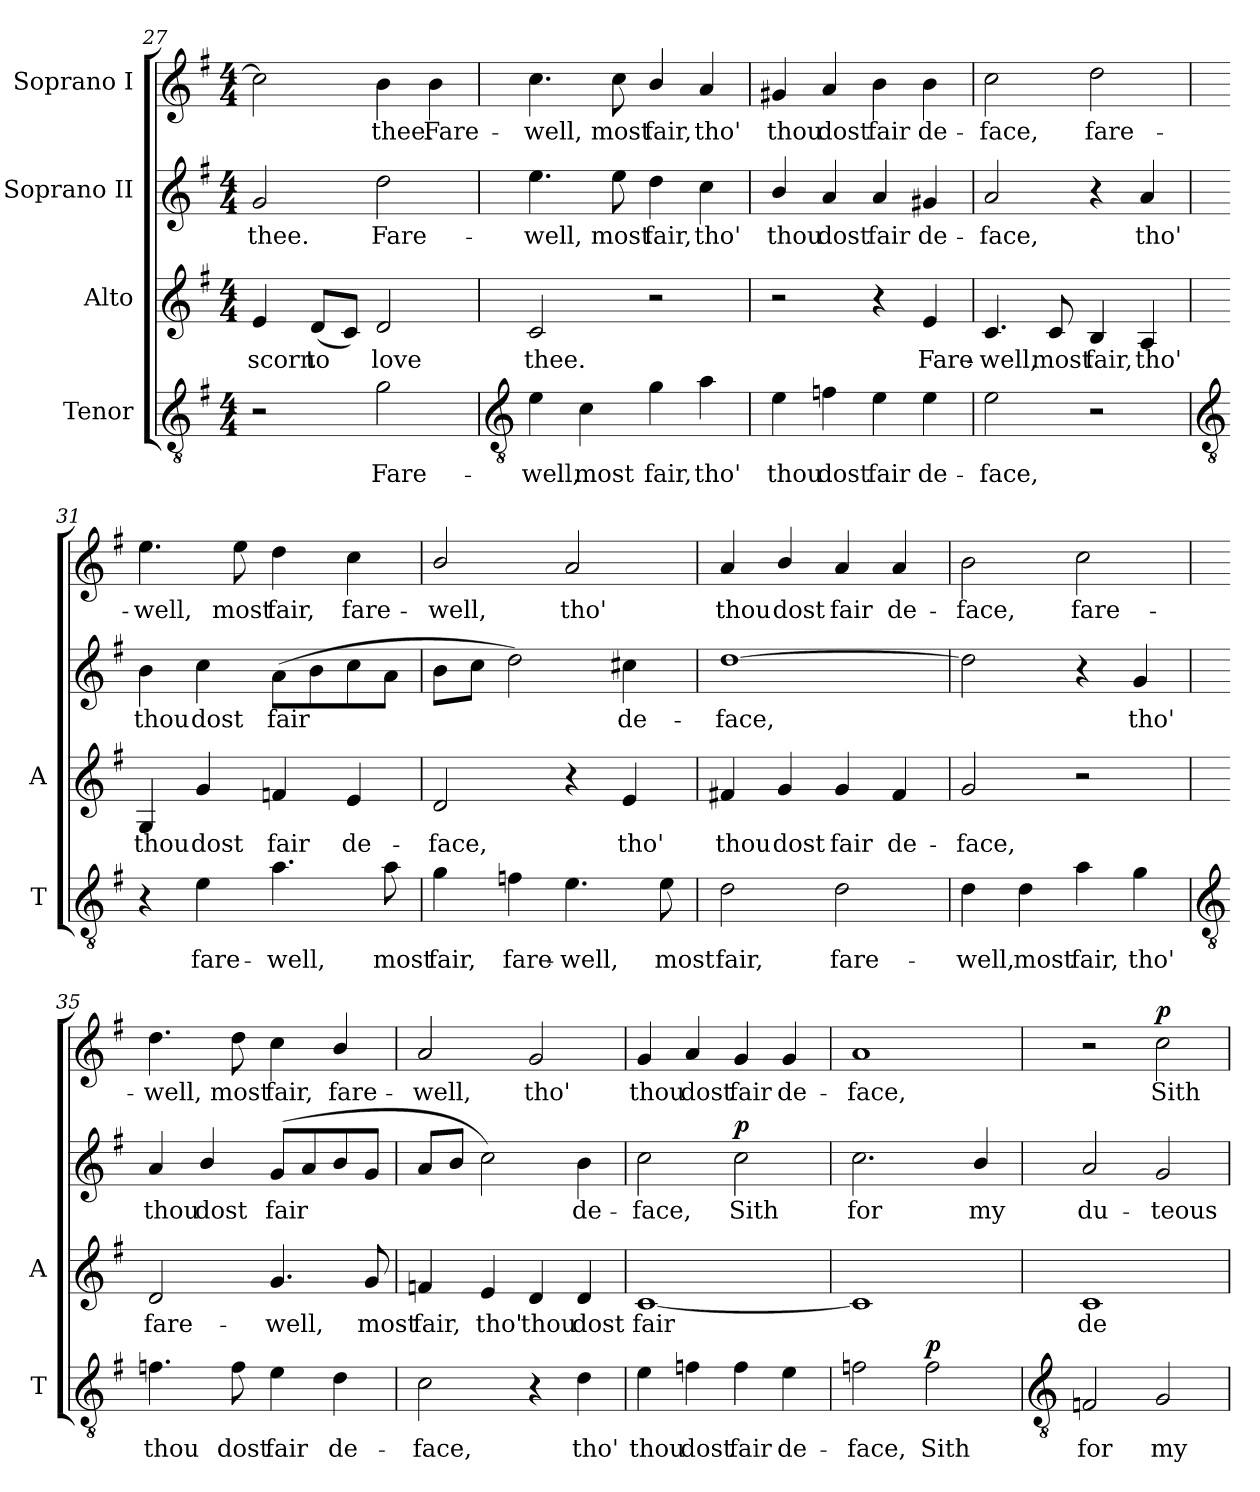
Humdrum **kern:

**kern	**text	**dynam	**kern	**text	**kern	**text	**dynam	**kern	**text	**dynam
*part4	*part4	*part4	*part3	*part3	*part2	*part2	*part2	*part1	*part1	*part1
*staff4	*staff4	*staff4	*staff3	*staff3	*staff2	*staff2	*staff2	*staff1	*staff1	*staff1
*I"Tenor	*	*	*I"Alto	*	*I"Soprano II	*	*	*I"Soprano I	*	*
*I'T	*	*	*I'A	*	*	*	*	*	*	*
*clefGv2	*	*	*clefG2	*	*clefG2	*	*	*clefG2	*	*
*k[f#]	*	*	*k[f#]	*	*k[f#]	*	*	*k[f#]	*	*
*G:	*	*	*G:	*	*G:	*	*	*G:	*	*
*M4/4	*	*	*M4/4	*	*M4/4	*	*	*M4/4	*	*
=27	=27	=27	=27	=27	=27	=27	=27	=27	=27	=27
!	!	!	!	!LO:LY:b	!	!LO:LY:b	!	!	!	!
2r	.	.	4e	scorn	2g	thee.	.	2cc]	.	.
!	!	!	!	!LO:LY:b	!	!	!	!	!	!
.	.	.	(<8dL	to	.	.	.	.	.	.
.	.	.	8cJ)	.	.	.	.	.	.	.
!	!LO:LY:b	!	!	!LO:LY:b	!	!LO:LY:b	!	!	!LO:LY:b	!
2g	Fare-	.	2d	love	2dd	Fare-	.	4b	thee.	.
!	!	!	!	!	!	!	!	!	!LO:LY:b	!
.	.	.	.	.	.	.	.	4b	Fare-	.
!!LO:LB:g=z
=28	=28	=28	=28	=28	=28	=28	=28	=28	=28	=28
*clefGv2	*	*	*	*	*	*	*	*	*	*
!	!LO:LY:b	!	!	!LO:LY:b	!	!LO:LY:b	!	!	!LO:LY:b	!
4e	-well,	.	2c	thee.	4.ee	-well,	.	4.cc	-well,	.
!	!LO:LY:b	!	!	!	!	!	!	!	!	!
4c	most	.	.	.	.	.	.	.	.	.
!	!	!	!	!	!	!LO:LY:b	!	!	!LO:LY:b	!
.	.	.	.	.	8ee	most	.	8cc	most	.
!	!LO:LY:b	!	!	!	!	!LO:LY:b	!	!	!LO:LY:b	!
4g	fair,	.	2r	.	4dd	fair,	.	4b/	fair,	.
!	!LO:LY:b	!	!	!	!	!LO:LY:b	!	!	!LO:LY:b	!
4a	tho'	.	.	.	4cc	tho'	.	4a	tho'	.
=29	=29	=29	=29	=29	=29	=29	=29	=29	=29	=29
!	!LO:LY:b	!	!	!	!	!LO:LY:b	!	!	!LO:LY:b	!
4e	thou	.	2r	.	4b/	thou	.	4g#X	thou	.
!	!LO:LY:b	!	!	!	!	!LO:LY:b	!	!	!LO:LY:b	!
4fn	dost	.	.	.	4a	dost	.	4a	dost	.
!	!LO:LY:b	!	!	!	!	!LO:LY:b	!	!	!LO:LY:b	!
4e	fair	.	4r	.	4a	fair	.	4b	fair	.
!	!LO:LY:b	!	!	!LO:LY:b	!	!LO:LY:b	!	!	!LO:LY:b	!
4e	de-	.	4e	Fare-	4g#X	de-	.	4b	de-	.
=30	=30	=30	=30	=30	=30	=30	=30	=30	=30	=30
!	!LO:LY:b	!	!	!LO:LY:b	!	!LO:LY:b	!	!	!LO:LY:b	!
2e	-face,	.	4.c/	-well,	2a	-face,	.	2cc	-face,	.
!	!	!	!	!LO:LY:b	!	!	!	!	!	!
.	.	.	8c/	most	.	.	.	.	.	.
!	!	!	!	!LO:LY:b	!	!	!	!	!LO:LY:b	!
2r	.	.	4B	fair,	4r	.	.	2dd	fare-	.
!	!	!	!	!LO:LY:b	!	!LO:LY:b	!	!	!	!
.	.	.	4A	tho'	4a	tho'	.	.	.	.
!!LO:LB:g=z
=31	=31	=31	=31	=31	=31	=31	=31	=31	=31	=31
*clefGv2	*	*	*	*	*	*	*	*	*	*
!	!	!	!	!LO:LY:b	!	!LO:LY:b	!	!	!LO:LY:b	!
4r	.	.	4G	thou	4b	thou	.	4.ee	-well,	.
!	!LO:LY:b	!	!	!LO:LY:b	!	!LO:LY:b	!	!	!	!
4e	fare-	.	4g	dost	4cc	dost	.	.	.	.
!	!	!	!	!	!	!	!	!	!LO:LY:b	!
.	.	.	.	.	.	.	.	8ee	most	.
!	!LO:LY:b	!	!	!LO:LY:b	!	!LO:LY:b	!	!	!LO:LY:b	!
4.a	-well,	.	4fn	fair	(>8aL	fair	.	4dd	fair,	.
.	.	.	.	.	8b	.	.	.	.	.
!	!	!	!	!LO:LY:b	!	!	!	!	!LO:LY:b	!
.	.	.	4e	de-	8cc	.	.	4cc	fare-	.
!	!LO:LY:b	!	!	!	!	!	!	!	!	!
8a	most	.	.	.	8aJ	.	.	.	.	.
=32	=32	=32	=32	=32	=32	=32	=32	=32	=32	=32
!	!LO:LY:b	!	!	!LO:LY:b	!	!	!	!	!LO:LY:b	!
4g	fair,	.	2d	-face,	8bL	.	.	2b/	-well,	.
.	.	.	.	.	8ccJ	.	.	.	.	.
!	!LO:LY:b	!	!	!	!	!	!	!	!	!
4fn	fare-	.	.	.	2dd)	.	.	.	.	.
!	!LO:LY:b	!	!	!	!	!	!	!	!LO:LY:b	!
4.e	-well,	.	4r	.	.	.	.	2a	tho'	.
!	!	!	!	!LO:LY:b	!	!LO:LY:b	!	!	!	!
.	.	.	4e	tho'	4cc#X	de-	.	.	.	.
!	!LO:LY:b	!	!	!	!	!	!	!	!	!
8e	most	.	.	.	.	.	.	.	.	.
=33	=33	=33	=33	=33	=33	=33	=33	=33	=33	=33
!	!LO:LY:b	!	!	!LO:LY:b	!	!LO:LY:b	!	!	!LO:LY:b	!
2d	fair,	.	4f#X	thou	[1dd	-face,	.	4a	thou	.
!	!	!	!	!LO:LY:b	!	!	!	!	!LO:LY:b	!
.	.	.	4g	dost	.	.	.	4b/	dost	.
!	!LO:LY:b	!	!	!LO:LY:b	!	!	!	!	!LO:LY:b	!
2d	fare-	.	4g	fair	.	.	.	4a	fair	.
!	!	!	!	!LO:LY:b	!	!	!	!	!LO:LY:b	!
.	.	.	4f#	de-	.	.	.	4a	de-	.
=34	=34	=34	=34	=34	=34	=34	=34	=34	=34	=34
!	!LO:LY:b	!	!	!LO:LY:b	!	!	!	!	!LO:LY:b	!
4d	-well,	.	2g	-face,	2dd]	.	.	2b	-face,	.
!	!LO:LY:b	!	!	!	!	!	!	!	!	!
4d	most	.	.	.	.	.	.	.	.	.
!	!LO:LY:b	!	!	!	!	!	!	!	!LO:LY:b	!
4a	fair,	.	2r	.	4r	.	.	2cc	fare-	.
!	!LO:LY:b	!	!	!	!	!LO:LY:b	!	!	!	!
4g	tho'	.	.	.	4g	tho'	.	.	.	.
!!LO:LB:g=z
=35	=35	=35	=35	=35	=35	=35	=35	=35	=35	=35
*clefGv2	*	*	*	*	*	*	*	*	*	*
!	!LO:LY:b	!	!	!LO:LY:b	!	!LO:LY:b	!	!	!LO:LY:b	!
4.fn	thou	.	2d	fare-	4a	thou	.	4.dd	-well,	.
!	!	!	!	!	!	!LO:LY:b	!	!	!	!
.	.	.	.	.	4b/	dost	.	.	.	.
!	!LO:LY:b	!	!	!	!	!	!	!	!LO:LY:b	!
8f	dost	.	.	.	.	.	.	8dd	most	.
!	!LO:LY:b	!	!	!LO:LY:b	!	!LO:LY:b	!	!	!LO:LY:b	!
4e	fair	.	4.g	-well,	(<8gL	fair	.	4cc	fair,	.
.	.	.	.	.	8a	.	.	.	.	.
!	!LO:LY:b	!	!	!	!	!	!	!	!LO:LY:b	!
4d	de-	.	.	.	8b	.	.	4b/	fare-	.
!	!	!	!	!LO:LY:b	!	!	!	!	!	!
.	.	.	8g	most	8gJ	.	.	.	.	.
=36	=36	=36	=36	=36	=36	=36	=36	=36	=36	=36
!	!LO:LY:b	!	!	!LO:LY:b	!	!	!	!	!LO:LY:b	!
2c	-face,	.	4fn	fair,	8aL	.	.	2a	-well,	.
.	.	.	.	.	8bJ	.	.	.	.	.
!	!	!	!	!LO:LY:b	!	!	!	!	!	!
.	.	.	4e	tho'	2cc)	.	.	.	.	.
!	!	!	!	!LO:LY:b	!	!	!	!	!LO:LY:b	!
4r	.	.	4d	thou	.	.	.	2g	tho'	.
!	!LO:LY:b	!	!	!LO:LY:b	!	!LO:LY:b	!	!	!	!
4d	tho'	.	4d	dost	4b	de-	.	.	.	.
=37	=37	=37	=37	=37	=37	=37	=37	=37	=37	=37
!	!LO:LY:b	!	!	!LO:LY:b	!	!LO:LY:b	!	!	!LO:LY:b	!
4e	thou	.	[1c	fair	2cc	-face,	.	4g	thou	.
!	!LO:LY:b	!	!	!	!	!	!	!	!LO:LY:b	!
4fn	dost	.	.	.	.	.	.	4a	dost	.
!	!LO:LY:b	!	!	!	!	!LO:LY:b	!LO:DY:b	!	!LO:LY:b	!
4f	fair	.	.	.	2cc	Sith	p	4g	fair	.
!	!LO:LY:b	!	!	!	!	!	!	!	!LO:LY:b	!
4e	de-	.	.	.	.	.	.	4g	de-	.
=38	=38	=38	=38	=38	=38	=38	=38	=38	=38	=38
!	!LO:LY:b	!	!	!	!	!LO:LY:b	!	!	!LO:LY:b	!
2fn	-face,	.	1c]	.	2.cc	for	.	1a	-face,	.
!	!LO:LY:b	!LO:DY:b	!	!	!	!	!	!	!	!
2f	Sith	p	.	.	.	.	.	.	.	.
!	!	!	!	!	!	!LO:LY:b	!	!	!	!
.	.	.	.	.	4b/	my	.	.	.	.
!!LO:LB:g=z
=39	=39	=39	=39	=39	=39	=39	=39	=39	=39	=39
*clefGv2	*	*	*	*	*	*	*	*	*	*
!	!LO:LY:b	!	!	!LO:LY:b	!	!LO:LY:b	!	!	!	!
2Fn	for	.	1c	de-	2a	du-	.	2r	.	.
!	!LO:LY:b	!	!	!	!	!LO:LY:b	!	!	!LO:LY:b	!LO:DY:b
2G	my	.	.	.	2g	-teous	.	2cc	Sith	p
=	=	=	=	=	=	=	=	=	=	=
*-	*-	*-	*-	*-	*-	*-	*-	*-	*-	*-
